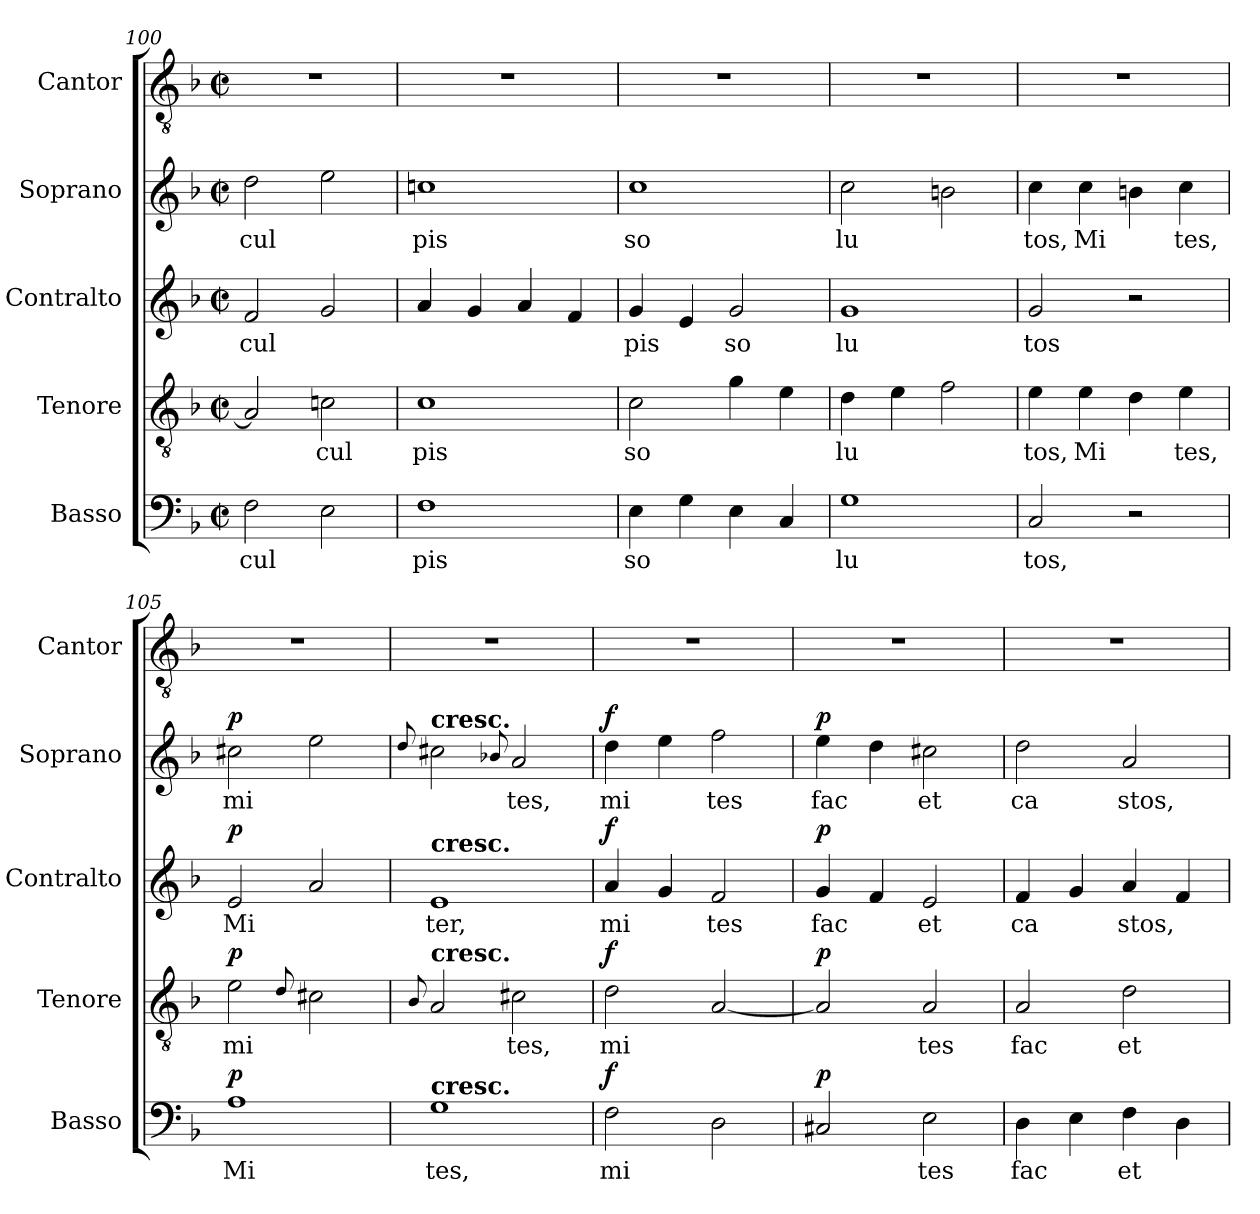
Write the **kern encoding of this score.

**kern	**text	**dynam	**kern	**text	**dynam	**kern	**text	**dynam	**kern	**text	**dynam	**kern
*part5	*part5	*part5	*part4	*part4	*part4	*part3	*part3	*part3	*part2	*part2	*part2	*part1
*staff5	*staff5	*staff5	*staff4	*staff4	*staff4	*staff3	*staff3	*staff3	*staff2	*staff2	*staff2	*staff1
*I"Basso	*	*	*I"Tenore	*	*	*I"Contralto	*	*	*I"Soprano	*	*	*I"Cantor
*I'Basso	*	*	*I'Tenore	*	*	*I'Contralto	*	*	*I'Soprano	*	*	*I'Cantor
*clefF4	*	*	*clefGv2	*	*	*clefG2	*	*	*clefG2	*	*	*clefGv2
*k[b-]	*	*	*k[b-]	*	*	*k[b-]	*	*	*k[b-]	*	*	*k[b-]
*F:	*	*	*F:	*	*	*F:	*	*	*F:	*	*	*F:
*M2/2	*	*	*M2/2	*	*	*M2/2	*	*	*M2/2	*	*	*M2/2
*met(c|)	*	*	*met(c|)	*	*	*met(c|)	*	*	*met(c|)	*	*	*met(c|)
=100	=100	=100	=100	=100	=100	=100	=100	=100	=100	=100	=100	=100
!	!LO:LY:b	!	!	!	!	!	!LO:LY:b	!	!	!LO:LY:b	!	!
2F\	cul	.	2A/]	.	.	2f/	cul	.	2dd\	cul	.	1r
!	!	!	!	!LO:LY:b	!	!	!	!	!	!	!	!
2E\	.	.	2cn\	cul	.	2g/	.	.	2ee\	.	.	.
=101	=101	=101	=101	=101	=101	=101	=101	=101	=101	=101	=101	=101
!	!LO:LY:b	!	!	!LO:LY:b	!	!	!	!	!	!LO:LY:b	!	!
1F	pis	.	1c	pis	.	4a/	.	.	1ccn	pis	.	1r
.	.	.	.	.	.	4g/	.	.	.	.	.	.
.	.	.	.	.	.	4a/	.	.	.	.	.	.
.	.	.	.	.	.	4f/	.	.	.	.	.	.
=102	=102	=102	=102	=102	=102	=102	=102	=102	=102	=102	=102	=102
!	!LO:LY:b	!	!	!LO:LY:b	!	!	!LO:LY:b	!	!	!LO:LY:b	!	!
4E\	so	.	2c\	so	.	4g/	pis	.	1cc	so	.	1r
4G\	.	.	.	.	.	4e/	.	.	.	.	.	.
!	!	!	!	!	!	!	!LO:LY:b	!	!	!	!	!
4E\	.	.	4g\	.	.	2g/	so	.	.	.	.	.
4C/	.	.	4e\	.	.	.	.	.	.	.	.	.
=103	=103	=103	=103	=103	=103	=103	=103	=103	=103	=103	=103	=103
!	!LO:LY:b	!	!	!LO:LY:b	!	!	!LO:LY:b	!	!	!LO:LY:b	!	!
1G	lu	.	4d\	lu	.	1g	lu	.	2cc\	lu	.	1r
.	.	.	4e\	.	.	.	.	.	.	.	.	.
.	.	.	2f\	.	.	.	.	.	2bn\	.	.	.
=104	=104	=104	=104	=104	=104	=104	=104	=104	=104	=104	=104	=104
!	!LO:LY:b	!	!	!LO:LY:b	!	!	!LO:LY:b	!	!	!LO:LY:b	!	!
2C/	tos,	.	4e\	tos,	.	2g/	tos	.	4cc\	tos,	.	1r
!	!	!	!	!LO:LY:b	!	!	!	!	!	!LO:LY:b	!	!
.	.	.	4e\	Mi	.	.	.	.	4cc\	Mi	.	.
2r	.	.	4d\	.	.	2r	.	.	4bn\	.	.	.
!	!	!	!	!LO:LY:b	!	!	!	!	!	!LO:LY:b	!	!
.	.	.	4e\	tes,	.	.	.	.	4cc\	tes,	.	.
=105	=105	=105	=105	=105	=105	=105	=105	=105	=105	=105	=105	=105
!	!LO:LY:b	!LO:DY:a	!	!LO:LY:b	!LO:DY:a	!	!LO:LY:b	!LO:DY:a	!	!LO:LY:b	!LO:DY:a	!
1A	Mi	p	2e\	mi	p	2e/	Mi	p	2cc#X\	mi	p	1r
.	.	.	8qqd/	.	.	.	.	.	.	.	.	.
.	.	.	2c#X\	.	.	2a/	.	.	2ee\	.	.	.
!!LO:LB:g=z
=106	=106	=106	=106	=106	=106	=106	=106	=106	=106	=106	=106	=106
.	.	.	8qqB-/	.	.	.	.	.	8qqdd/	.	.	.
!	!	!	!	!	!	!	!	!	!LO:TX:a:B:t=cresc.	!	!	!
!	!	!	!	!	!	!LO:TX:a:B:t=cresc.	!	!	!	!	!	!
!	!	!	!LO:TX:a:B:t=cresc.	!	!	!	!	!	!	!	!	!
!LO:TX:a:B:t=cresc.	!	!	!	!	!	!	!	!	!	!	!	!
!	!LO:LY:b	!	!	!	!	!	!LO:LY:b	!	!	!	!	!
1G	tes,	.	2A/	.	.	1e	ter,	.	2cc#X\	.	.	1r
.	.	.	.	.	.	.	.	.	8qqb-X/	.	.	.
!	!	!	!	!LO:LY:b	!	!	!	!	!	!LO:LY:b	!	!
.	.	.	2c#X\	tes,	.	.	.	.	2a/	tes,	.	.
=107	=107	=107	=107	=107	=107	=107	=107	=107	=107	=107	=107	=107
!	!LO:LY:b	!LO:DY:a	!	!LO:LY:b	!LO:DY:a	!	!LO:LY:b	!LO:DY:a	!	!LO:LY:b	!LO:DY:a	!
2F\	mi	f	2d\	mi	f	4a/	mi	f	4dd\	mi	f	1r
.	.	.	.	.	.	4g/	.	.	4ee\	.	.	.
!	!	!	!	!	!	!	!LO:LY:b	!	!	!LO:LY:b	!	!
2D\	.	.	[2A/	.	.	2f/	tes	.	2ff\	tes	.	.
=108	=108	=108	=108	=108	=108	=108	=108	=108	=108	=108	=108	=108
!	!	!LO:DY:a	!	!	!LO:DY:a	!	!LO:LY:b	!LO:DY:a	!	!LO:LY:b	!LO:DY:a	!
2C#X/	.	p	2A/]	.	p	4g/	fac	p	4ee\	fac	p	1r
.	.	.	.	.	.	4f/	.	.	4dd\	.	.	.
!	!LO:LY:b	!	!	!LO:LY:b	!	!	!LO:LY:b	!	!	!LO:LY:b	!	!
2E\	tes	.	2A/	tes	.	2e/	et	.	2cc#X\	et	.	.
=109	=109	=109	=109	=109	=109	=109	=109	=109	=109	=109	=109	=109
!	!LO:LY:b	!	!	!LO:LY:b	!	!	!LO:LY:b	!	!	!LO:LY:b	!	!
4D\	fac	.	2A/	fac	.	4f/	ca	.	2dd\	ca	.	1r
4E\	.	.	.	.	.	4g/	.	.	.	.	.	.
!	!LO:LY:b	!	!	!LO:LY:b	!	!	!LO:LY:b	!	!	!LO:LY:b	!	!
4F\	et	.	2d\	et	.	4a/	stos,	.	2a/	stos,	.	.
4D\	.	.	.	.	.	4f/	.	.	.	.	.	.
=	=	=	=	=	=	=	=	=	=	=	=	=
*-	*-	*-	*-	*-	*-	*-	*-	*-	*-	*-	*-	*-
